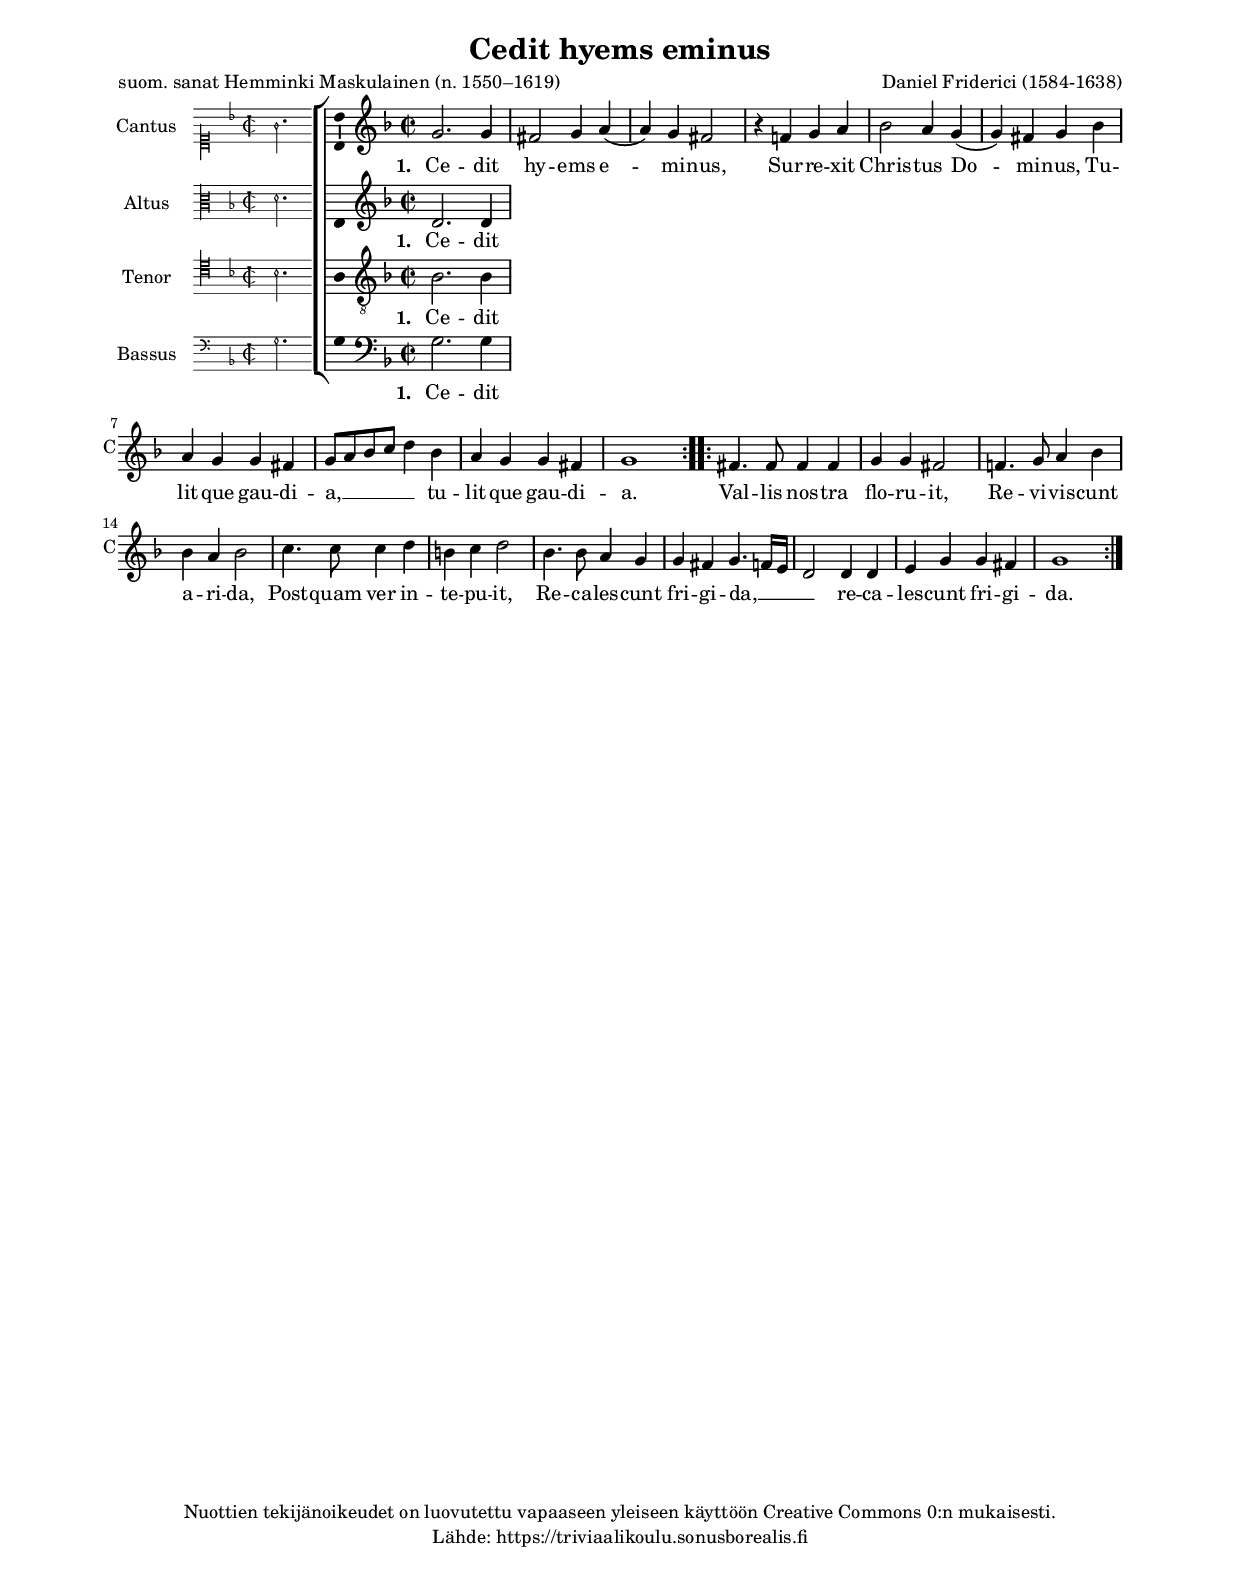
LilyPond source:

\version "2.19.80"
\include "suomi.ly"

\include "../paper-margins.ily"

#(set-global-staff-size 16)

global = {
%  \numericTimeSignature
  \time 2/2
%	\set Timing.measureLength = #(ly:make-moment 4/2)
%  \autoBeamOff
  \key d \minor
  \set Staff.midiInstrument = #"voice oohs"
}


SopranoMusic = \relative c'' {
	\set Staff.instrumentName = #"Cantus"
	\set Staff.shortInstrumentName = "C"

	\incipit { \clef "mensural-c1" \key d \minor \time 2/2 g'2. }

  \repeat volta 2 {
  	g2. g4 | fis2 g4 a( | a) g fis2 | r4 f! g a | b2 a4 g( | g) fis g b |
    a g g fis | g8 a b c d4 b | a g g fis | g1 |
  }
  \repeat volta 2 {
    fis4. fis8 fis4 fis | g g fis2 | f!4. g8 a4 b | b a b2 |
    c4. c8 c4 d | h c d2 | b4. b8 a4 g | g fis g4. f16 e |
    d2 d4 d | e g g fis | g1 |
  }
}

stanzaOneLyrics = \lyricmode {
  \set stanza = #"1. "
	Ce -- dit hy -- ems e -- mi -- nus,
  Sur -- re -- xit Chris -- tus Do -- mi -- nus,
  Tu -- lit -- que gau -- di -- a, __ _ _ _ _
  tu -- lit -- que gau -- di -- a.
  Val -- lis nos -- tra flo -- ru -- it,
  Re -- vi -- vis -- cunt a -- ri -- da,
  Post -- quam ver in -- te -- pu -- it,
  Re -- ca -- les -- cunt fri -- gi -- da, __ _ _ _
  re -- ca -- les -- cunt fri -- gi -- da.
}

stanzaTwoLyrics = \lyricmode {
  \set stanza = #"2. "
  Pas -- tor qui pro o -- vi -- bus
  Du -- cen -- dis ab er -- ro -- ri -- bus,
  Po -- ne -- bat a -- ni -- mam, __ _ _ _ _
  po -- ne -- bat a -- ni -- mam.
  Li -- bens fer -- re vo -- lu -- it,
  Cru -- cis poe -- nam ma -- xi -- mam.
  Sol -- vit quae non ra -- pu -- it,
  Per mor -- tem tur -- pis -- si -- mam, __ _ _ _
  per mor -- tem tur -- pis -- si -- mam.
}

stanzaThreeLyrics = \lyricmode {
  \set stanza = #"3. "
  Vi -- dit et con -- do -- lu -- it,
  Quod o -- vis u -- na de -- fu -- it,
  Er -- rans per de -- vi -- um, __ _ _ _ _
  er -- rans per de -- vi -- um.
  In de -- ser -- to de -- se -- rit,
  Mag -- num gre -- gem o -- vi -- um,
  A -- bit, quae -- rit, re -- pe -- rit,
  Er -- ran -- tem per de -- vi -- um, __ _ _ _
  er -- ran -- tem per de -- vi -- um.
}

stanzaFourLyrics = \lyricmode {
  \set stanza = #"4. "
  Mag -- na mi -- se -- ra -- ti -- o,
  Quam re -- du -- xit de De -- vi -- o,
  Im -- po -- nit hu -- me -- rum, __ _ _ _ _
  im -- po -- nit hu -- me -- rum.
  Non est do -- lor si -- mi -- lis,
  Do -- lo -- ri, quem pa -- te -- ris,
  Je -- su, qui sic hu -- mi -- lis.
  Fac -- tus es prae ce -- te -- ris,  __ _ _ _
  fac -- tus es prae ce -- te -- ris.
}

stanzaFiveLyrics = \lyricmode {
  \set stanza = #"5. "
  Mor -- tis ne -- xu di -- ru -- to,
  Dra -- co -- ne sur -- gens ob -- ru -- to,
  Dep -- rae -- dans in -- fe -- ros, __ _ _ _ _
  dep -- rae -- dans in -- fe -- ros.
  Pha -- ra -- o -- nis im -- pi -- o,
  Cap -- ri -- vos et mi -- se -- ros,
  Du -- cens ab im -- pe -- ri -- o,
  Cho -- ros us -- que su -- pe -- ros, __ _ _ _
  cho -- ros us -- que su -- pe -- ros.
}

stanzaOneLyricsFin = \lyricmode {
  \set stanza = #"1. "
  Tui -- man tal -- ven tau -- co -- mast
  Cans He -- ran cuol -- luist nou -- se -- mast
  I -- loo cax il -- mes -- tyi, __ _ _ _ _
  i -- loo cax il -- mes -- tyi:
  Sitt cuin ke -- vä pen -- seis -- tyi
  Kyl -- met -- ty -- ned läm -- byi -- sit
  Ked -- hod cans caick cu -- cois -- tuit
  Cui -- vet -- tu -- ned vir -- coi -- sit, __ _ _ _
  cui -- vet -- tu -- ned vir -- coi -- sit.
}

stanzaTwoLyricsFin = \lyricmode {
  \set stanza = #"2. "
  Lam -- bai -- tans lu -- nas -- ta -- xens
  Ki -- dhast cauh -- jan ca -- dho -- tu -- xen
  Pai -- men pa -- ni hen -- gens, __ _ _ _ _
  pai -- men pa -- ni hen -- gens.
  Jo -- ta ei hän ryö -- vä -- nyt
  Mie -- le -- läns on ma -- xa -- nut
  Caut -- ta cat -- ke -- ran sur -- man
  Cauh -- jan ris -- tin cuo -- le -- man, __ _ _ _
  Cauh -- jan ris -- tin cuo -- le -- man.
}

stanzaThreeLyricsFin = \lyricmode {
  \set stanza = #"3. "
  Pai -- men täs suu -- rest su -- ri
  Ett lam -- baist y -- xi pois o -- li
  E -- xyn er -- he -- ty -- xin, __ _ _ _ _
  e -- xyn er -- he -- ty -- xin.
  Jät -- täp lau -- man cor -- pe -- hen
  Me -- nep yh -- tä ed -- zi -- män
  E -- xy -- mäst co -- van löy -- täp
  Hart -- joil -- lans sen sä -- lyt -- täp, __ _ _ _
  Hart -- joil -- lans sen sä -- lyt -- täp.
}

stanzaFourLyricsFin = \lyricmode {
  \set stanza = #"4. "
  Ah arm -- jast ar -- mon ha -- luu
  Jong sä pa -- ras pai -- men Je -- su
  Mei -- dhän coh -- tam can -- noid, __ _ _ _ _
  mei -- dhän coh -- tam can -- noid:
  Ei o-le ki -- puu sem -- mois -- ta
  Quins kär -- seid kyll kip -- jäs -- tä
  Tänn tu -- lid näin nöy -- rä -- xi
  Mei -- dhän täh -- tem or -- ja -- xi, __ _ _ _
  mei -- dhän täh -- tem or -- ja -- xi.
}

stanzaFiveLyricsFin = \lyricmode {
  \set stanza = #"5. "
  Cuo -- lon ki -- vud cat -- kai -- sid
  Nos -- tu -- as kär -- men pään pol -- jid
  Hel -- ve -- tin hä -- vi -- tid, __ _ _ _ _
  hel -- ve -- tin hä -- vi -- tid.
  Fan -- gid Pha -- ra-on kä -- dhes -- tä
  Pääs -- tid va -- pax vae -- vaa -- sed
  O -- tid pois or -- ju -- dhes -- ta
  Saa -- tad ty -- ghös tae -- va -- sen, __ _ _ _
  saa -- tad ty -- ghös tae -- va -- sen.
}

AltoMusic = \relative c' {
	\set Staff.instrumentName = #"Altus"
	\set Staff.shortInstrumentName = "A"

	\incipit { \clef "mensural-c3" \key d \minor \time 2/2 d'2. }

	d2. d4 |
}

TenoreMusic = \relative c' {
	\set Staff.instrumentName = #"Tenor"
	\set Staff.shortInstrumentName = "T"

	\incipit { \clef "mensural-c4" \key d \minor \time 2/2 b2. }

	\clef "treble_8"
	b2. b4 |
}

BassMusic = \relative c' {
	\set Staff.instrumentName = #"Bassus"
	\set Staff.shortInstrumentName = "B"

	\incipit { \clef "mensural-f" \key d \minor \time 2/2 g2. }

	\clef bass
	g2. g4 |
}


\header {
  title = "Cedit hyems eminus"
%  subtitle = ""
  composer = "Daniel Friderici (1584-1638)"
  poet = "suom. sanat Hemminki Maskulainen (n. 1550–1619)"
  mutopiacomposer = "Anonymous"
%  instrument = "Voice (SATB)"
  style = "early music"
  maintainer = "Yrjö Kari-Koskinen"
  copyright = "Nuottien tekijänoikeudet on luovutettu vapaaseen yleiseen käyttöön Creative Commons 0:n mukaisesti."
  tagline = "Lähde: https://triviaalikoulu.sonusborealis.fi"
}

\score {
  \new ChoirStaff <<
    \new Staff <<
      \new Voice = "Soprano" {
		    \global
        \SopranoMusic
      }
     \new Lyrics \lyricsto "Soprano" {
       \stanzaOneLyrics
     }
    >>
    \new Staff <<
      \new Voice = "Alto" {
        \global
        \AltoMusic
      }
     \new Lyrics \lyricsto "Alto" {
       \stanzaOneLyrics
     }
    >>
    \new Staff <<
      \new Voice = "Tenore" {
        \global
        \TenoreMusic
      }
      \new Lyrics \lyricsto "Tenore" {
       \stanzaOneLyrics
      }
    >>
    \new Staff <<
      \new Voice = "Bass" {
        \global
        \BassMusic
      }
      \new Lyrics \lyricsto "Bass" {
       \stanzaOneLyrics
      }
    >>
  >>
  \layout {
    \context {
      \Voice
      \consists "Ambitus_engraver"
    }
    indent = 3.5\cm
    incipit-width = 2\cm
    \context {
     \Staff \RemoveEmptyStaves
   }
    \context {
     \Score
     \override VerticalAxisGroup.remove-first = ##t
    }
  }
}
